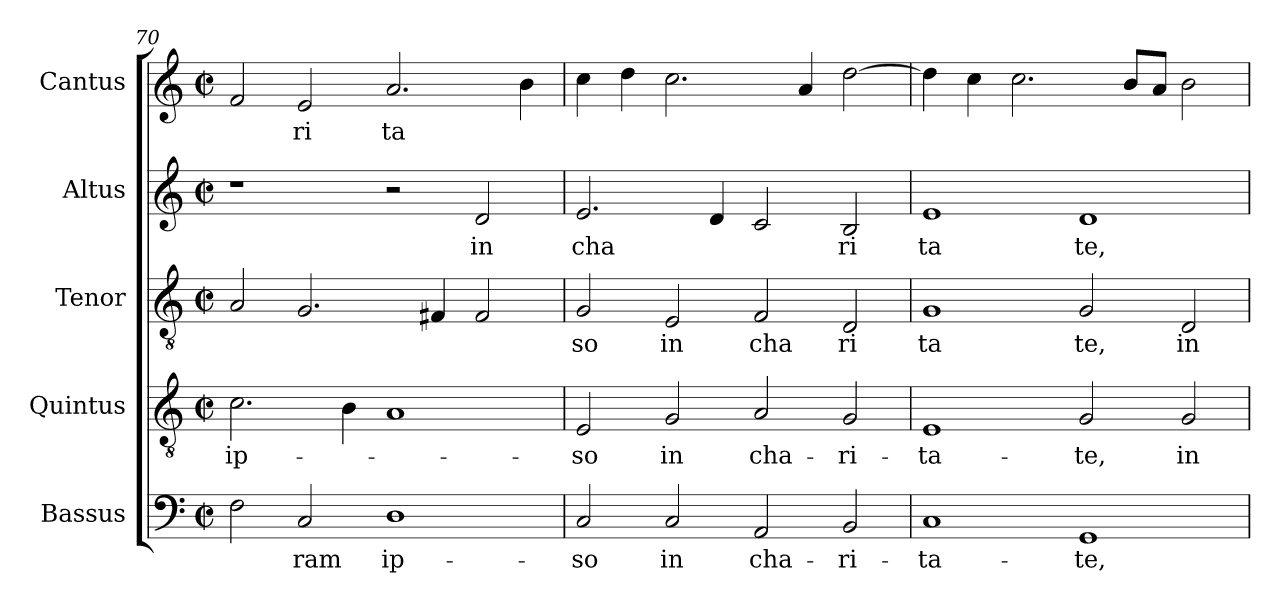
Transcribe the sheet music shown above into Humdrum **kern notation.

**kern	**text	**kern	**text	**kern	**text	**kern	**text	**kern	**text
*part5	*part5	*part4	*part4	*part3	*part3	*part2	*part2	*part1	*part1
*staff5	*staff5	*staff4	*staff4	*staff3	*staff3	*staff2	*staff2	*staff1	*staff1
*I"Bassus	*	*I"Quintus	*	*I"Tenor	*	*I"Altus	*	*I"Cantus	*
*clefF4	*	*clefGv2	*	*clefGv2	*	*clefG2	*	*clefG2	*
*M2/2	*	*M2/2	*	*M2/2	*	*M2/2	*	*M2/2	*
*met(c|)	*	*met(c|)	*	*met(c|)	*	*met(c|)	*	*met(c|)	*
=70	=70	=70	=70	=70	=70	=70	=70	=70	=70
!	!	!	!LO:LY:b:cj	!	!	!	!	!	!
2F\	.	2.c\	ip-	2A/	.	1r	.	2f/	.
!	!LO:LY:b:cj	!	!	!	!	!	!	!	!LO:LY:b:cj
2C/	-ram	.	.	2.G/	.	.	.	2e/	ri
.	.	4B\	.	.	.	.	.	.	.
!	!LO:LY:b:cj	!	!	!	!	!	!	!	!LO:LY:b:cj
1D	ip-	1A	.	.	.	2r	.	2.a/	ta
.	.	.	.	4F#/	.	.	.	.	.
!	!	!	!	!	!	!	!LO:LY:b:cj	!	!
.	.	.	.	2F#/	.	2d/	in	.	.
.	.	.	.	.	.	.	.	4b\	.
=71	=71	=71	=71	=71	=71	=71	=71	=71	=71
!	!LO:LY:b:cj	!	!LO:LY:b:cj	!	!LO:LY:b:cj	!	!LO:LY:b	!	!
2C/	-so	2E/	-so	2G/	so	2.e/	cha	4cc\	.
.	.	.	.	.	.	.	.	4dd\	.
!	!LO:LY:b:cj	!	!LO:LY:b:cj	!	!LO:LY:b:cj	!	!	!	!
2C/	in	2G/	in	2E/	in	.	.	2.cc\	.
.	.	.	.	.	.	4d/	.	.	.
!	!LO:LY:b:cj	!	!LO:LY:b:cj	!	!LO:LY:b:cj	!	!	!	!
2AA/	cha-	2A/	cha-	2F/	cha	2c/	.	.	.
.	.	.	.	.	.	.	.	4a/	.
!	!LO:LY:b:cj	!	!LO:LY:b:cj	!	!LO:LY:b:cj	!	!LO:LY:b:cj	!	!
2BB/	-ri-	2G/	-ri-	2D/	ri	2B/	ri	[>2dd\	.
=72	=72	=72	=72	=72	=72	=72	=72	=72	=72
!	!LO:LY:b:cj	!	!LO:LY:b:cj	!	!LO:LY:b:cj	!	!LO:LY:b:cj	!	!
1C	-ta-	1E	-ta-	1G	ta	1e	ta	4dd\]	.
.	.	.	.	.	.	.	.	4cc\	.
.	.	.	.	.	.	.	.	2.cc\	.
!	!LO:LY:b:cj	!	!LO:LY:b:cj	!	!LO:LY:b:cj	!	!LO:LY:b:cj	!	!
1GG	-te,	2G/	-te,	2G/	te,	1d	te,	.	.
.	.	.	.	.	.	.	.	8b/L	.
.	.	.	.	.	.	.	.	8a/J	.
!	!	!	!LO:LY:b:cj	!	!LO:LY:b:cj	!	!	!	!
.	.	2G/	in	2D/	in	.	.	2b\	.
=	=	=	=	=	=	=	=	=	=
*-	*-	*-	*-	*-	*-	*-	*-	*-	*-
